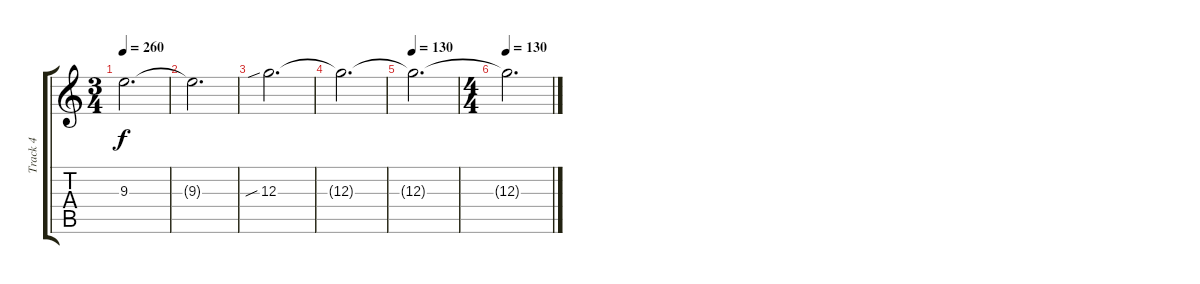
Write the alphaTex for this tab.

\track ("Track 4" "Track 4") {instrument distortionguitar}
\staff {score tabs}
\tuning (E4 B3 G3 D3 A2 D2) {hide}
\ts (3 4)
\tempo 260
\clef g2
\ks c
9.3.2{d dy f} |
9.3{t}.2{d} |
12.3{sib}.2{d} |
12.3{t}.2{d} |
\tempo 130
12.3{t}.2{d} |
\ts (4 4)
\tempo 130
12.3{t}.2{d}
